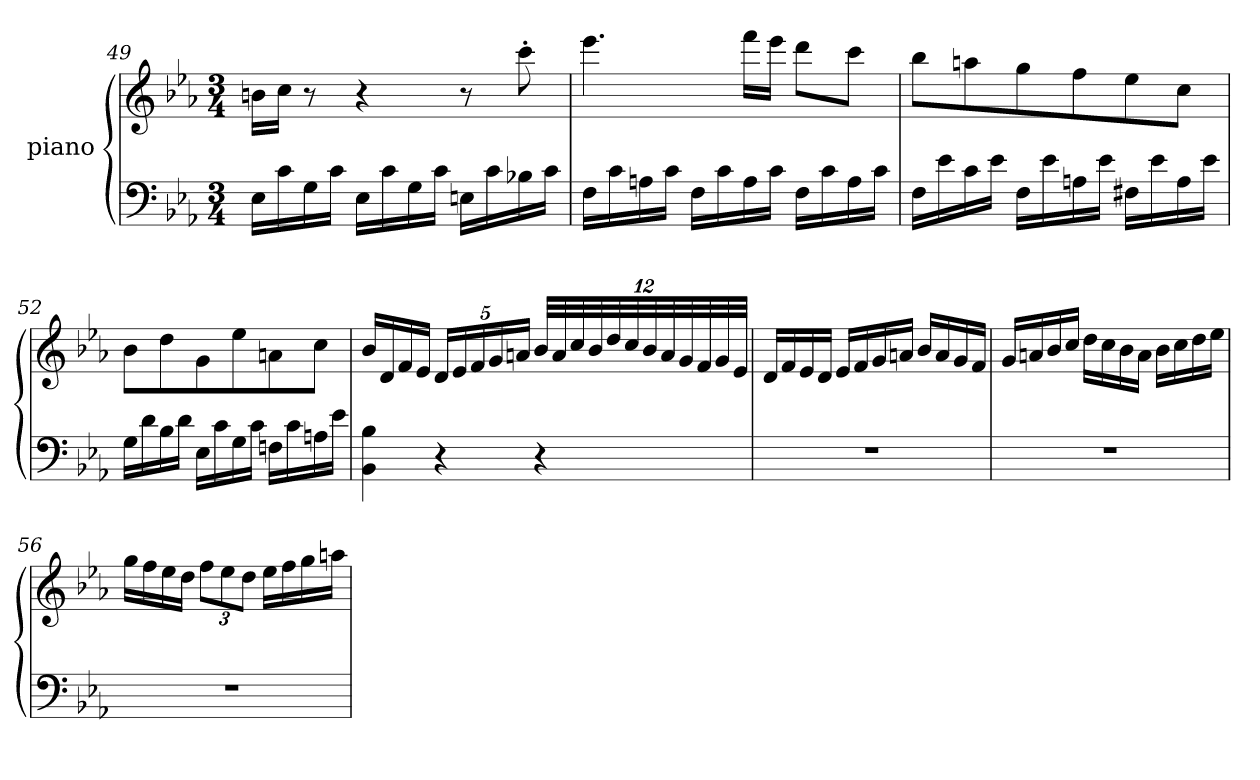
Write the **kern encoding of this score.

**kern	**kern
*part2	*part1
*staff2	*staff1
*	*I"piano
*clefF4	*clefG2
*k[b-e-a-]	*k[b-e-a-]
*E-:	*E-:
*M3/4	*M3/4
=49	=49
16E-LL	16bnLL
16c	16ccJJ
16G	8r
16cJJ	.
16E-LL	4r
16c	.
16G	.
16cJJ	.
16EnLL	8r
16c	.
16B-X	8ccc'>
16cJJ	.
=50	=50
16FLL	4.eee-
16c	.
16An	.
16cJJ	.
16FLL	.
16c	.
16A	16fffLL
16cJJ	16eee-JJ
16FLL	8dddL
16c	.
16A	8cccJ
16cJJ	.
=51	=51
16FLL	8bb-L
16e-	.
16c	8aan
16e-JJ	.
16FLL	8gg
16e-	.
16An	8ff
16e-JJ	.
16F#XLL	8ee-
16e-	.
16A	8ccJ
16e-JJ	.
=52	=52
16GLL	8b-L
16d	.
16B-	8dd
16dJJ	.
16E-LL	8g
16c	.
16G	8ee-
16cJJ	.
16FnLL	8an
16c	.
16An	8ccJ
16e-JJ	.
=53	=53
4BB- 4B-	16b-LL
.	16d
.	16f
.	16e-JJ
4r	20dLL
.	20e-
.	20f
.	20g
.	20anJJ
4r	48b-LLL
.	48a
.	48cc
.	48b-
.	48dd
.	48cc
.	48b-
.	48a
.	48g
.	48f
.	48g
.	48e-JJJ
=54	=54
2.r	16dLL
.	16f
.	16e-
.	16dJJ
.	16e-LL
.	16f
.	16g
.	16anJJ
.	16b-LL
.	16a
.	16g
.	16fJJ
=55	=55
2.r	16gLL
.	16an
.	16b-
.	16ccJJ
.	16ddLL
.	16cc
.	16b-
.	16aJJ
.	16b-LL
.	16cc
.	16dd
.	16ee-JJ
=56	=56
2.r	16ggLL
.	16ff
.	16ee-
.	16ddJJ
.	12ffL
.	12ee-
.	12ddJ
.	16ee-LL
.	16ff
.	16gg
.	16aanJJ
=	=
*-	*-
